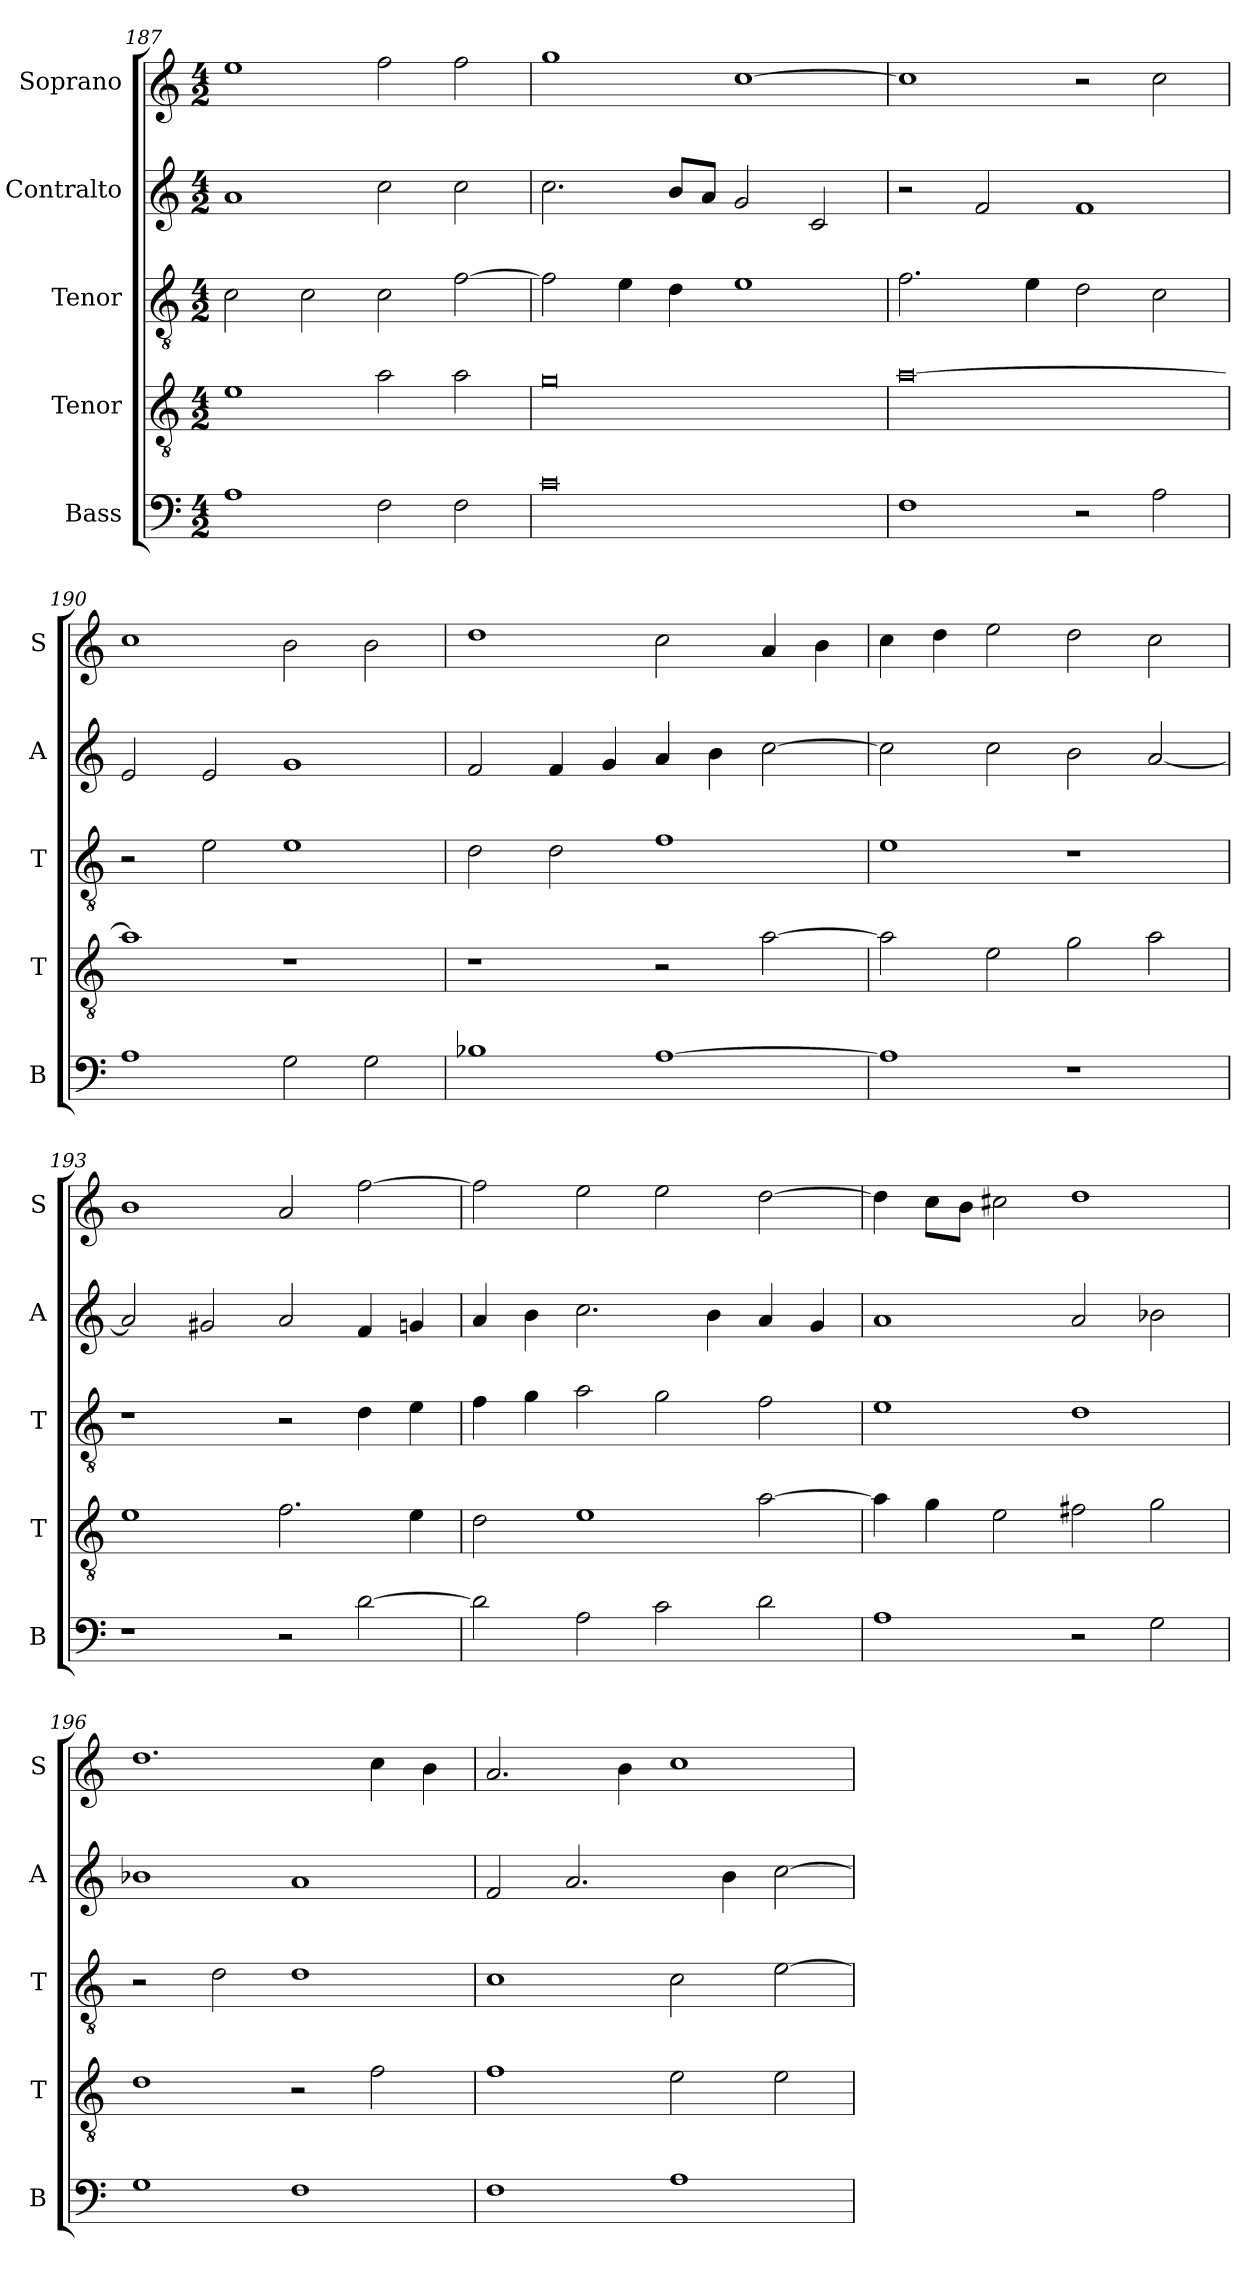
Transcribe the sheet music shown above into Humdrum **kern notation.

**kern	**kern	**kern	**kern	**kern
*part5	*part4	*part3	*part2	*part1
*staff5	*staff4	*staff3	*staff2	*staff1
*I"Bass	*I"Tenor	*I"Tenor	*I"Contralto	*I"Soprano
*I'B	*I'T	*I'T	*I'A	*I'S
*clefF4	*clefGv2	*clefGv2	*clefG2	*clefG2
*k[]	*k[]	*k[]	*k[]	*k[]
*D:dor	*D:dor	*D:dor	*D:dor	*D:dor
*M4/2	*M4/2	*M4/2	*M4/2	*M4/2
=187	=187	=187	=187	=187
1A	1e	2c	1a	1ee
.	.	2c	.	.
2F	2a	2c	2cc	2ff
2F	2a	[2f	2cc	2ff
=188	=188	=188	=188	=188
0c	0g	2f]	2.cc	1gg
.	.	4e	.	.
.	.	4d	8b/L	.
.	.	.	8a/J	.
.	.	1e	2g	[1cc
.	.	.	2c	.
=189	=189	=189	=189	=189
1F	[0a	2.f	2r	1cc]
.	.	.	2f	.
.	.	4e	.	.
2r	.	2d	1f	2r
2A	.	2c	.	2cc
=190	=190	=190	=190	=190
1A	1a]	2r	2e	1cc
.	.	2e	2e	.
2G	1r	1e	1g	2b
2G	.	.	.	2b
=191	=191	=191	=191	=191
1B-X	1r	2d	2f	1dd
.	.	2d	4f	.
.	.	.	4g	.
[1A	2r	1f	4a	2cc
.	.	.	4b	.
.	[2a	.	[2cc	4a
.	.	.	.	4b
=192	=192	=192	=192	=192
1A]	2a]	1e	2cc]	4cc
.	.	.	.	4dd
.	2e	.	2cc	2ee
1r	2g	1r	2b	2dd
.	2a	.	[2a	2cc
=193	=193	=193	=193	=193
1r	1e	1r	2a]	1b
.	.	.	2g#X	.
2r	2.f	2r	2a	2a
[2d	.	4d	4f	[2ff
.	4e	4e	4gn	.
=194	=194	=194	=194	=194
2d]	2d	4f	4a	2ff]
.	.	4g	4b	.
2A	1e	2a	2.cc	2ee
2c	.	2g	.	2ee
.	.	.	4b	.
2d	[2a	2f	4a	[2dd
.	.	.	4g	.
=195	=195	=195	=195	=195
1A	4a]	1e	1a	4dd]
.	4g	.	.	8cc\L
.	.	.	.	8b\J
.	2e	.	.	2cc#X
2r	2f#X	1d	2a	1dd
2G	2g	.	2b-X	.
=196	=196	=196	=196	=196
1G	1d	2r	1b-X	1.dd
.	.	2d	.	.
1F	2r	1d	1a	.
.	2f	.	.	4cc
.	.	.	.	4b
=197	=197	=197	=197	=197
1F	1f	1c	2f	2.a
.	.	.	2.a	.
.	.	.	.	4b
1A	2e	2c	.	1cc
.	.	.	4b	.
.	2e	[2e	[2cc	.
=	=	=	=	=
*-	*-	*-	*-	*-
